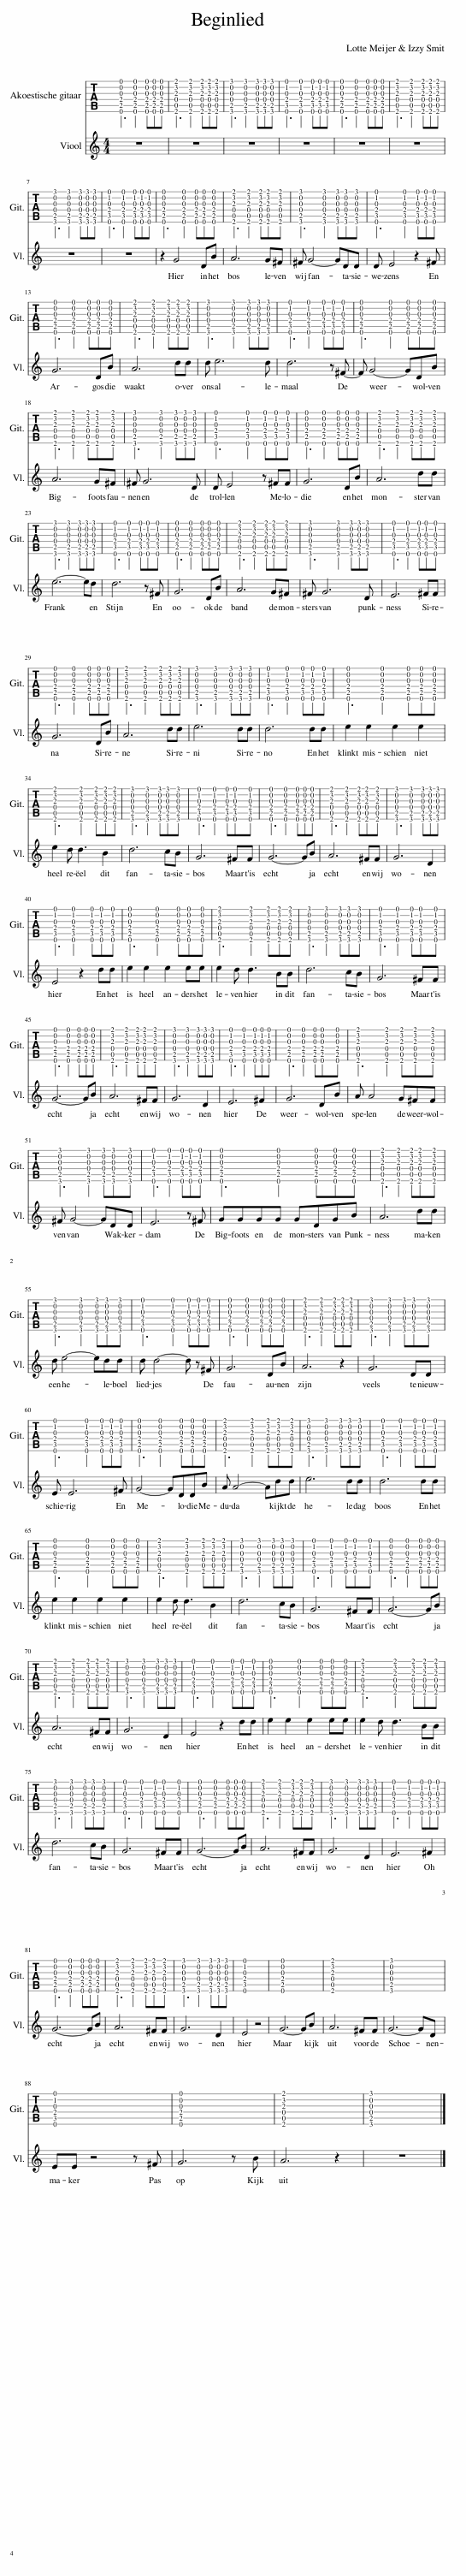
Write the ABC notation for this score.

X:1
%%score 1 2
L:1/8
M:4/4
I:linebreak $
K:C
V:1 tab stafflines=6 strings=E2,A2,D3,G3,B3,E4
V:2 treble
V:1
 [!6!E,,!5!B,,!4!E,!3!G,!2!B,!1!E]3 [!6!E,,!5!B,,!4!E,!3!G,!2!B,!1!E]2 [!6!E,,!5!B,,!4!E,!3!G,!2!B,!1!E][!6!E,,!5!B,,!4!E,!3!G,!2!B,!1!E][!6!E,,!5!B,,!4!E,!3!G,!2!B,!1!E] | [!6!^F,,!5!A,,!4!D,!3!A,!2!D!1!^F]3 [!6!F,,!5!A,,!4!D,!3!A,!2!D!1!F]2 [!6!F,,!5!A,,!4!D,!3!A,!2!D!1!F][!6!F,,!5!A,,!4!D,!3!A,!2!D!1!F][!6!F,,!5!A,,!4!D,!3!A,!2!D!1!F] | [!6!G,,!5!B,,!4!D,!3!G,!2!B,!1!G]3 [!6!G,,!5!B,,!4!D,!3!G,!2!B,!1!G]2 [!6!G,,!5!B,,!4!D,!3!G,!2!B,!1!G][!6!G,,!5!B,,!4!D,!3!G,!2!B,!1!G][!6!G,,!5!B,,!4!D,!3!G,!2!B,!1!G] | [!6!E,,!5!C,!4!E,!3!G,!2!C!1!E]3 [!6!E,,!5!C,!4!E,!3!G,!2!C!1!E]2 [!6!E,,!5!C,!4!E,!3!G,!2!C!1!E][!6!E,,!5!C,!4!E,!3!G,!2!C!1!E][!6!E,,!5!C,!4!E,!3!G,!2!C!1!E] | [!6!E,,!5!B,,!4!E,!3!G,!2!B,!1!E]3 [!6!E,,!5!B,,!4!E,!3!G,!2!B,!1!E]2 [!6!E,,!5!B,,!4!E,!3!G,!2!B,!1!E][!6!E,,!5!B,,!4!E,!3!G,!2!B,!1!E][!6!E,,!5!B,,!4!E,!3!G,!2!B,!1!E] | %5
 [!6!^F,,!5!A,,!4!D,!3!A,!2!D!1!^F]3 [!6!F,,!5!A,,!4!D,!3!A,!2!D!1!F]2 [!6!F,,!5!A,,!4!D,!3!A,!2!D!1!F][!6!F,,!5!A,,!4!D,!3!A,!2!D!1!F][!6!F,,!5!A,,!4!D,!3!A,!2!D!1!F] |$ [!6!G,,!5!B,,!4!D,!3!G,!2!B,!1!G]3 [!6!G,,!5!B,,!4!D,!3!G,!2!B,!1!G]2 [!6!G,,!5!B,,!4!D,!3!G,!2!B,!1!G][!6!G,,!5!B,,!4!D,!3!G,!2!B,!1!G][!6!G,,!5!B,,!4!D,!3!G,!2!B,!1!G] | [!6!E,,!5!C,!4!E,!3!G,!2!C!1!E]3 [!6!E,,!5!C,!4!E,!3!G,!2!C!1!E]2 [!6!E,,!5!C,!4!E,!3!G,!2!C!1!E][!6!E,,!5!C,!4!E,!3!G,!2!C!1!E][!6!E,,!5!C,!4!E,!3!G,!2!C!1!E] | [!6!E,,!5!B,,!4!E,!3!G,!2!B,!1!E]3 [!6!E,,!5!B,,!4!E,!3!G,!2!B,!1!E]2 [!6!E,,!5!B,,!4!E,!3!G,!2!B,!1!E][!6!E,,!5!B,,!4!E,!3!G,!2!B,!1!E][!6!E,,!5!B,,!4!E,!3!G,!2!B,!1!E] | [!6!^F,,!5!A,,!4!D,!3!A,!2!D!1!^F]3 [!6!F,,!5!A,,!4!D,!3!A,!2!D!1!F]2 [!6!F,,!5!A,,!4!D,!3!A,!2!D!1!F][!6!F,,!5!A,,!4!D,!3!A,!2!D!1!F][!6!F,,!5!A,,!4!D,!3!A,!2!D!1!F] | %10
 [!6!G,,!5!B,,!4!D,!3!G,!2!B,!1!G]3 [!6!G,,!5!B,,!4!D,!3!G,!2!B,!1!G]2 [!6!G,,!5!B,,!4!D,!3!G,!2!B,!1!G][!6!G,,!5!B,,!4!D,!3!G,!2!B,!1!G][!6!G,,!5!B,,!4!D,!3!G,!2!B,!1!G] | [!6!E,,!5!C,!4!E,!3!G,!2!C!1!E]3 [!6!E,,!5!C,!4!E,!3!G,!2!C!1!E]2 [!6!E,,!5!C,!4!E,!3!G,!2!C!1!E][!6!E,,!5!C,!4!E,!3!G,!2!C!1!E][!6!E,,!5!C,!4!E,!3!G,!2!C!1!E] |$ [!6!E,,!5!B,,!4!E,!3!G,!2!B,!1!E]3 [!6!E,,!5!B,,!4!E,!3!G,!2!B,!1!E]2 [!6!E,,!5!B,,!4!E,!3!G,!2!B,!1!E][!6!E,,!5!B,,!4!E,!3!G,!2!B,!1!E][!6!E,,!5!B,,!4!E,!3!G,!2!B,!1!E] | [!6!^F,,!5!A,,!4!D,!3!A,!2!D!1!^F]3 [!6!F,,!5!A,,!4!D,!3!A,!2!D!1!F]2 [!6!F,,!5!A,,!4!D,!3!A,!2!D!1!F][!6!F,,!5!A,,!4!D,!3!A,!2!D!1!F][!6!F,,!5!A,,!4!D,!3!A,!2!D!1!F] | [!6!G,,!5!B,,!4!D,!3!G,!2!B,!1!G]3 [!6!G,,!5!B,,!4!D,!3!G,!2!B,!1!G]2 [!6!G,,!5!B,,!4!D,!3!G,!2!B,!1!G][!6!G,,!5!B,,!4!D,!3!G,!2!B,!1!G][!6!G,,!5!B,,!4!D,!3!G,!2!B,!1!G] | %15
 [!6!E,,!5!C,!4!E,!3!G,!2!C!1!E]3 [!6!E,,!5!C,!4!E,!3!G,!2!C!1!E]2 [!6!E,,!5!C,!4!E,!3!G,!2!C!1!E][!6!E,,!5!C,!4!E,!3!G,!2!C!1!E][!6!E,,!5!C,!4!E,!3!G,!2!C!1!E] | [!6!E,,!5!B,,!4!E,!3!G,!2!B,!1!E]3 [!6!E,,!5!B,,!4!E,!3!G,!2!B,!1!E]2 [!6!E,,!5!B,,!4!E,!3!G,!2!B,!1!E][!6!E,,!5!B,,!4!E,!3!G,!2!B,!1!E][!6!E,,!5!B,,!4!E,!3!G,!2!B,!1!E] |$ [!6!^F,,!5!A,,!4!D,!3!A,!2!D!1!^F]3 [!6!F,,!5!A,,!4!D,!3!A,!2!D!1!F]2 [!6!F,,!5!A,,!4!D,!3!A,!2!D!1!F][!6!F,,!5!A,,!4!D,!3!A,!2!D!1!F][!6!F,,!5!A,,!4!D,!3!A,!2!D!1!F] | [!6!G,,!5!B,,!4!D,!3!G,!2!B,!1!G]3 [!6!G,,!5!B,,!4!D,!3!G,!2!B,!1!G]2 [!6!G,,!5!B,,!4!D,!3!G,!2!B,!1!G][!6!G,,!5!B,,!4!D,!3!G,!2!B,!1!G][!6!G,,!5!B,,!4!D,!3!G,!2!B,!1!G] | [!6!E,,!5!C,!4!E,!3!G,!2!C!1!E]3 [!6!E,,!5!C,!4!E,!3!G,!2!C!1!E]2 [!6!E,,!5!C,!4!E,!3!G,!2!C!1!E][!6!E,,!5!C,!4!E,!3!G,!2!C!1!E][!6!E,,!5!C,!4!E,!3!G,!2!C!1!E] | %20
 [!6!E,,!5!B,,!4!E,!3!G,!2!B,!1!E]3 [!6!E,,!5!B,,!4!E,!3!G,!2!B,!1!E]2 [!6!E,,!5!B,,!4!E,!3!G,!2!B,!1!E][!6!E,,!5!B,,!4!E,!3!G,!2!B,!1!E][!6!E,,!5!B,,!4!E,!3!G,!2!B,!1!E] | [!6!^F,,!5!A,,!4!D,!3!A,!2!D!1!^F]3 [!6!F,,!5!A,,!4!D,!3!A,!2!D!1!F]2 [!6!F,,!5!A,,!4!D,!3!A,!2!D!1!F][!6!F,,!5!A,,!4!D,!3!A,!2!D!1!F][!6!F,,!5!A,,!4!D,!3!A,!2!D!1!F] |$ [!6!G,,!5!B,,!4!D,!3!G,!2!B,!1!G]3 [!6!G,,!5!B,,!4!D,!3!G,!2!B,!1!G]2 [!6!G,,!5!B,,!4!D,!3!G,!2!B,!1!G][!6!G,,!5!B,,!4!D,!3!G,!2!B,!1!G][!6!G,,!5!B,,!4!D,!3!G,!2!B,!1!G] | [!6!E,,!5!C,!4!E,!3!G,!2!C!1!E]3 [!6!E,,!5!C,!4!E,!3!G,!2!C!1!E]2 [!6!E,,!5!C,!4!E,!3!G,!2!C!1!E][!6!E,,!5!C,!4!E,!3!G,!2!C!1!E][!6!E,,!5!C,!4!E,!3!G,!2!C!1!E] | [!6!E,,!5!B,,!4!E,!3!G,!2!B,!1!E]3 [!6!E,,!5!B,,!4!E,!3!G,!2!B,!1!E]2 [!6!E,,!5!B,,!4!E,!3!G,!2!B,!1!E][!6!E,,!5!B,,!4!E,!3!G,!2!B,!1!E][!6!E,,!5!B,,!4!E,!3!G,!2!B,!1!E] | %25
 [!6!^F,,!5!A,,!4!D,!3!A,!2!D!1!^F]3 [!6!F,,!5!A,,!4!D,!3!A,!2!D!1!F]2 [!6!F,,!5!A,,!4!D,!3!A,!2!D!1!F][!6!F,,!5!A,,!4!D,!3!A,!2!D!1!F][!6!F,,!5!A,,!4!D,!3!A,!2!D!1!F] | [!6!G,,!5!B,,!4!D,!3!G,!2!B,!1!G]3 [!6!G,,!5!B,,!4!D,!3!G,!2!B,!1!G]2 [!6!G,,!5!B,,!4!D,!3!G,!2!B,!1!G][!6!G,,!5!B,,!4!D,!3!G,!2!B,!1!G][!6!G,,!5!B,,!4!D,!3!G,!2!B,!1!G] | [!6!E,,!5!C,!4!E,!3!G,!2!C!1!E]3 [!6!E,,!5!C,!4!E,!3!G,!2!C!1!E]2 [!6!E,,!5!C,!4!E,!3!G,!2!C!1!E][!6!E,,!5!C,!4!E,!3!G,!2!C!1!E][!6!E,,!5!C,!4!E,!3!G,!2!C!1!E] |$ [!6!E,,!5!B,,!4!E,!3!G,!2!B,!1!E]3 [!6!E,,!5!B,,!4!E,!3!G,!2!B,!1!E]2 [!6!E,,!5!B,,!4!E,!3!G,!2!B,!1!E][!6!E,,!5!B,,!4!E,!3!G,!2!B,!1!E][!6!E,,!5!B,,!4!E,!3!G,!2!B,!1!E] | [!6!^F,,!5!A,,!4!D,!3!A,!2!D!1!^F]3 [!6!F,,!5!A,,!4!D,!3!A,!2!D!1!F]2 [!6!F,,!5!A,,!4!D,!3!A,!2!D!1!F][!6!F,,!5!A,,!4!D,!3!A,!2!D!1!F][!6!F,,!5!A,,!4!D,!3!A,!2!D!1!F] | %30
 [!6!G,,!5!B,,!4!D,!3!G,!2!B,!1!G]3 [!6!G,,!5!B,,!4!D,!3!G,!2!B,!1!G]2 [!6!G,,!5!B,,!4!D,!3!G,!2!B,!1!G][!6!G,,!5!B,,!4!D,!3!G,!2!B,!1!G][!6!G,,!5!B,,!4!D,!3!G,!2!B,!1!G] | [!6!E,,!5!C,!4!E,!3!G,!2!C!1!E]3 [!6!E,,!5!C,!4!E,!3!G,!2!C!1!E]2 [!6!E,,!5!C,!4!E,!3!G,!2!C!1!E][!6!E,,!5!C,!4!E,!3!G,!2!C!1!E][!6!E,,!5!C,!4!E,!3!G,!2!C!1!E] | [!6!E,,!5!B,,!4!E,!3!G,!2!B,!1!E]3 [!6!E,,!5!B,,!4!E,!3!G,!2!B,!1!E]2 [!6!E,,!5!B,,!4!E,!3!G,!2!B,!1!E][!6!E,,!5!B,,!4!E,!3!G,!2!B,!1!E][!6!E,,!5!B,,!4!E,!3!G,!2!B,!1!E] |$ [!6!^F,,!5!A,,!4!D,!3!A,!2!D!1!^F]3 [!6!F,,!5!A,,!4!D,!3!A,!2!D!1!F]2 [!6!F,,!5!A,,!4!D,!3!A,!2!D!1!F][!6!F,,!5!A,,!4!D,!3!A,!2!D!1!F][!6!F,,!5!A,,!4!D,!3!A,!2!D!1!F] | [!6!G,,!5!B,,!4!D,!3!G,!2!B,!1!G]3 [!6!G,,!5!B,,!4!D,!3!G,!2!B,!1!G]2 [!6!G,,!5!B,,!4!D,!3!G,!2!B,!1!G][!6!G,,!5!B,,!4!D,!3!G,!2!B,!1!G][!6!G,,!5!B,,!4!D,!3!G,!2!B,!1!G] | %35
 [!6!E,,!5!C,!4!E,!3!G,!2!C!1!E]3 [!6!E,,!5!C,!4!E,!3!G,!2!C!1!E]2 [!6!E,,!5!C,!4!E,!3!G,!2!C!1!E][!6!E,,!5!C,!4!E,!3!G,!2!C!1!E][!6!E,,!5!C,!4!E,!3!G,!2!C!1!E] | [!6!E,,!5!B,,!4!E,!3!G,!2!B,!1!E]3 [!6!E,,!5!B,,!4!E,!3!G,!2!B,!1!E]2 [!6!E,,!5!B,,!4!E,!3!G,!2!B,!1!E][!6!E,,!5!B,,!4!E,!3!G,!2!B,!1!E][!6!E,,!5!B,,!4!E,!3!G,!2!B,!1!E] | [!6!^F,,!5!A,,!4!D,!3!A,!2!D!1!^F]3 [!6!F,,!5!A,,!4!D,!3!A,!2!D!1!F]2 [!6!F,,!5!A,,!4!D,!3!A,!2!D!1!F][!6!F,,!5!A,,!4!D,!3!A,!2!D!1!F][!6!F,,!5!A,,!4!D,!3!A,!2!D!1!F] | [!6!G,,!5!B,,!4!D,!3!G,!2!B,!1!G]3 [!6!G,,!5!B,,!4!D,!3!G,!2!B,!1!G]2 [!6!G,,!5!B,,!4!D,!3!G,!2!B,!1!G][!6!G,,!5!B,,!4!D,!3!G,!2!B,!1!G][!6!G,,!5!B,,!4!D,!3!G,!2!B,!1!G] |$ [!6!E,,!5!C,!4!E,!3!G,!2!C!1!E]3 [!6!E,,!5!C,!4!E,!3!G,!2!C!1!E]2 [!6!E,,!5!C,!4!E,!3!G,!2!C!1!E][!6!E,,!5!C,!4!E,!3!G,!2!C!1!E][!6!E,,!5!C,!4!E,!3!G,!2!C!1!E] | %40
 [!6!E,,!5!B,,!4!E,!3!G,!2!B,!1!E]3 [!6!E,,!5!B,,!4!E,!3!G,!2!B,!1!E]2 [!6!E,,!5!B,,!4!E,!3!G,!2!B,!1!E][!6!E,,!5!B,,!4!E,!3!G,!2!B,!1!E][!6!E,,!5!B,,!4!E,!3!G,!2!B,!1!E] | [!6!^F,,!5!A,,!4!D,!3!A,!2!D!1!^F]3 [!6!F,,!5!A,,!4!D,!3!A,!2!D!1!F]2 [!6!F,,!5!A,,!4!D,!3!A,!2!D!1!F][!6!F,,!5!A,,!4!D,!3!A,!2!D!1!F][!6!F,,!5!A,,!4!D,!3!A,!2!D!1!F] | [!6!G,,!5!B,,!4!D,!3!G,!2!B,!1!G]3 [!6!G,,!5!B,,!4!D,!3!G,!2!B,!1!G]2 [!6!G,,!5!B,,!4!D,!3!G,!2!B,!1!G][!6!G,,!5!B,,!4!D,!3!G,!2!B,!1!G][!6!G,,!5!B,,!4!D,!3!G,!2!B,!1!G] | [!6!E,,!5!C,!4!E,!3!G,!2!C!1!E]3 [!6!E,,!5!C,!4!E,!3!G,!2!C!1!E]2 [!6!E,,!5!C,!4!E,!3!G,!2!C!1!E][!6!E,,!5!C,!4!E,!3!G,!2!C!1!E][!6!E,,!5!C,!4!E,!3!G,!2!C!1!E] |$ [!6!E,,!5!B,,!4!E,!3!G,!2!B,!1!E]3 [!6!E,,!5!B,,!4!E,!3!G,!2!B,!1!E]2 [!6!E,,!5!B,,!4!E,!3!G,!2!B,!1!E][!6!E,,!5!B,,!4!E,!3!G,!2!B,!1!E][!6!E,,!5!B,,!4!E,!3!G,!2!B,!1!E] | %45
 [!6!^F,,!5!A,,!4!D,!3!A,!2!D!1!^F]3 [!6!F,,!5!A,,!4!D,!3!A,!2!D!1!F]2 [!6!F,,!5!A,,!4!D,!3!A,!2!D!1!F][!6!F,,!5!A,,!4!D,!3!A,!2!D!1!F][!6!F,,!5!A,,!4!D,!3!A,!2!D!1!F] | [!6!G,,!5!B,,!4!D,!3!G,!2!B,!1!G]3 [!6!G,,!5!B,,!4!D,!3!G,!2!B,!1!G]2 [!6!G,,!5!B,,!4!D,!3!G,!2!B,!1!G][!6!G,,!5!B,,!4!D,!3!G,!2!B,!1!G][!6!G,,!5!B,,!4!D,!3!G,!2!B,!1!G] | [!6!E,,!5!C,!4!E,!3!G,!2!C!1!E]3 [!6!E,,!5!C,!4!E,!3!G,!2!C!1!E]2 [!6!E,,!5!C,!4!E,!3!G,!2!C!1!E][!6!E,,!5!C,!4!E,!3!G,!2!C!1!E][!6!E,,!5!C,!4!E,!3!G,!2!C!1!E] | [!6!E,,!5!B,,!4!E,!3!G,!2!B,!1!E]3 [!6!E,,!5!B,,!4!E,!3!G,!2!B,!1!E]2 [!6!E,,!5!B,,!4!E,!3!G,!2!B,!1!E][!6!E,,!5!B,,!4!E,!3!G,!2!B,!1!E][!6!E,,!5!B,,!4!E,!3!G,!2!B,!1!E] | [!6!^F,,!5!A,,!4!D,!3!A,!2!D!1!^F]3 [!6!F,,!5!A,,!4!D,!3!A,!2!D!1!F]2 [!6!F,,!5!A,,!4!D,!3!A,!2!D!1!F][!6!F,,!5!A,,!4!D,!3!A,!2!D!1!F][!6!F,,!5!A,,!4!D,!3!A,!2!D!1!F] |$ %50
 [!6!G,,!5!B,,!4!D,!3!G,!2!B,!1!G]3 [!6!G,,!5!B,,!4!D,!3!G,!2!B,!1!G]2 [!6!G,,!5!B,,!4!D,!3!G,!2!B,!1!G][!6!G,,!5!B,,!4!D,!3!G,!2!B,!1!G][!6!G,,!5!B,,!4!D,!3!G,!2!B,!1!G] | [!6!E,,!5!C,!4!E,!3!G,!2!C!1!E]3 [!6!E,,!5!C,!4!E,!3!G,!2!C!1!E]2 [!6!E,,!5!C,!4!E,!3!G,!2!C!1!E][!6!E,,!5!C,!4!E,!3!G,!2!C!1!E][!6!E,,!5!C,!4!E,!3!G,!2!C!1!E] | [!6!E,,!5!B,,!4!E,!3!G,!2!B,!1!E]3 [!6!E,,!5!B,,!4!E,!3!G,!2!B,!1!E]2 [!6!E,,!5!B,,!4!E,!3!G,!2!B,!1!E][!6!E,,!5!B,,!4!E,!3!G,!2!B,!1!E][!6!E,,!5!B,,!4!E,!3!G,!2!B,!1!E] | [!6!^F,,!5!A,,!4!D,!3!A,!2!D!1!^F]3 [!6!F,,!5!A,,!4!D,!3!A,!2!D!1!F]2 [!6!F,,!5!A,,!4!D,!3!A,!2!D!1!F][!6!F,,!5!A,,!4!D,!3!A,!2!D!1!F][!6!F,,!5!A,,!4!D,!3!A,!2!D!1!F] |$ [!6!G,,!5!B,,!4!D,!3!G,!2!B,!1!G]3 [!6!G,,!5!B,,!4!D,!3!G,!2!B,!1!G]2 [!6!G,,!5!B,,!4!D,!3!G,!2!B,!1!G][!6!G,,!5!B,,!4!D,!3!G,!2!B,!1!G][!6!G,,!5!B,,!4!D,!3!G,!2!B,!1!G] | %55
 [!6!E,,!5!C,!4!E,!3!G,!2!C!1!E]3 [!6!E,,!5!C,!4!E,!3!G,!2!C!1!E]2 [!6!E,,!5!C,!4!E,!3!G,!2!C!1!E][!6!E,,!5!C,!4!E,!3!G,!2!C!1!E][!6!E,,!5!C,!4!E,!3!G,!2!C!1!E] | [!6!E,,!5!B,,!4!E,!3!G,!2!B,!1!E]3 [!6!E,,!5!B,,!4!E,!3!G,!2!B,!1!E]2 [!6!E,,!5!B,,!4!E,!3!G,!2!B,!1!E][!6!E,,!5!B,,!4!E,!3!G,!2!B,!1!E][!6!E,,!5!B,,!4!E,!3!G,!2!B,!1!E] | [!6!^F,,!5!A,,!4!D,!3!A,!2!D!1!^F]3 [!6!F,,!5!A,,!4!D,!3!A,!2!D!1!F]2 [!6!F,,!5!A,,!4!D,!3!A,!2!D!1!F][!6!F,,!5!A,,!4!D,!3!A,!2!D!1!F][!6!F,,!5!A,,!4!D,!3!A,!2!D!1!F] | [!6!G,,!5!B,,!4!D,!3!G,!2!B,!1!G]3 [!6!G,,!5!B,,!4!D,!3!G,!2!B,!1!G]2 [!6!G,,!5!B,,!4!D,!3!G,!2!B,!1!G][!6!G,,!5!B,,!4!D,!3!G,!2!B,!1!G][!6!G,,!5!B,,!4!D,!3!G,!2!B,!1!G] |$ [!6!E,,!5!C,!4!E,!3!G,!2!C!1!E]3 [!6!E,,!5!C,!4!E,!3!G,!2!C!1!E]2 [!6!E,,!5!C,!4!E,!3!G,!2!C!1!E][!6!E,,!5!C,!4!E,!3!G,!2!C!1!E][!6!E,,!5!C,!4!E,!3!G,!2!C!1!E] | %60
 [!6!E,,!5!B,,!4!E,!3!G,!2!B,!1!E]3 [!6!E,,!5!B,,!4!E,!3!G,!2!B,!1!E]2 [!6!E,,!5!B,,!4!E,!3!G,!2!B,!1!E][!6!E,,!5!B,,!4!E,!3!G,!2!B,!1!E][!6!E,,!5!B,,!4!E,!3!G,!2!B,!1!E] | [!6!^F,,!5!A,,!4!D,!3!A,!2!D!1!^F]3 [!6!F,,!5!A,,!4!D,!3!A,!2!D!1!F]2 [!6!F,,!5!A,,!4!D,!3!A,!2!D!1!F][!6!F,,!5!A,,!4!D,!3!A,!2!D!1!F][!6!F,,!5!A,,!4!D,!3!A,!2!D!1!F] | [!6!G,,!5!B,,!4!D,!3!G,!2!B,!1!G]3 [!6!G,,!5!B,,!4!D,!3!G,!2!B,!1!G]2 [!6!G,,!5!B,,!4!D,!3!G,!2!B,!1!G][!6!G,,!5!B,,!4!D,!3!G,!2!B,!1!G][!6!G,,!5!B,,!4!D,!3!G,!2!B,!1!G] | [!6!E,,!5!C,!4!E,!3!G,!2!C!1!E]3 [!6!E,,!5!C,!4!E,!3!G,!2!C!1!E]2 [!6!E,,!5!C,!4!E,!3!G,!2!C!1!E][!6!E,,!5!C,!4!E,!3!G,!2!C!1!E][!6!E,,!5!C,!4!E,!3!G,!2!C!1!E] |$ [!6!E,,!5!B,,!4!E,!3!G,!2!B,!1!E]3 [!6!E,,!5!B,,!4!E,!3!G,!2!B,!1!E]2 [!6!E,,!5!B,,!4!E,!3!G,!2!B,!1!E][!6!E,,!5!B,,!4!E,!3!G,!2!B,!1!E][!6!E,,!5!B,,!4!E,!3!G,!2!B,!1!E] | %65
 [!6!^F,,!5!A,,!4!D,!3!A,!2!D!1!^F]3 [!6!F,,!5!A,,!4!D,!3!A,!2!D!1!F]2 [!6!F,,!5!A,,!4!D,!3!A,!2!D!1!F][!6!F,,!5!A,,!4!D,!3!A,!2!D!1!F][!6!F,,!5!A,,!4!D,!3!A,!2!D!1!F] | [!6!G,,!5!B,,!4!D,!3!G,!2!B,!1!G]3 [!6!G,,!5!B,,!4!D,!3!G,!2!B,!1!G]2 [!6!G,,!5!B,,!4!D,!3!G,!2!B,!1!G][!6!G,,!5!B,,!4!D,!3!G,!2!B,!1!G][!6!G,,!5!B,,!4!D,!3!G,!2!B,!1!G] | [!6!E,,!5!C,!4!E,!3!G,!2!C!1!E]3 [!6!E,,!5!C,!4!E,!3!G,!2!C!1!E]2 [!6!E,,!5!C,!4!E,!3!G,!2!C!1!E][!6!E,,!5!C,!4!E,!3!G,!2!C!1!E][!6!E,,!5!C,!4!E,!3!G,!2!C!1!E] | [!6!E,,!5!B,,!4!E,!3!G,!2!B,!1!E]3 [!6!E,,!5!B,,!4!E,!3!G,!2!B,!1!E]2 [!6!E,,!5!B,,!4!E,!3!G,!2!B,!1!E][!6!E,,!5!B,,!4!E,!3!G,!2!B,!1!E][!6!E,,!5!B,,!4!E,!3!G,!2!B,!1!E] |$ [!6!^F,,!5!A,,!4!D,!3!A,!2!D!1!^F]3 [!6!F,,!5!A,,!4!D,!3!A,!2!D!1!F]2 [!6!F,,!5!A,,!4!D,!3!A,!2!D!1!F][!6!F,,!5!A,,!4!D,!3!A,!2!D!1!F][!6!F,,!5!A,,!4!D,!3!A,!2!D!1!F] | %70
 [!6!G,,!5!B,,!4!D,!3!G,!2!B,!1!G]3 [!6!G,,!5!B,,!4!D,!3!G,!2!B,!1!G]2 [!6!G,,!5!B,,!4!D,!3!G,!2!B,!1!G][!6!G,,!5!B,,!4!D,!3!G,!2!B,!1!G][!6!G,,!5!B,,!4!D,!3!G,!2!B,!1!G] | [!6!E,,!5!C,!4!E,!3!G,!2!C!1!E]3 [!6!E,,!5!C,!4!E,!3!G,!2!C!1!E]2 [!6!E,,!5!C,!4!E,!3!G,!2!C!1!E][!6!E,,!5!C,!4!E,!3!G,!2!C!1!E][!6!E,,!5!C,!4!E,!3!G,!2!C!1!E] | [!6!E,,!5!B,,!4!E,!3!G,!2!B,!1!E]3 [!6!E,,!5!B,,!4!E,!3!G,!2!B,!1!E]2 [!6!E,,!5!B,,!4!E,!3!G,!2!B,!1!E][!6!E,,!5!B,,!4!E,!3!G,!2!B,!1!E][!6!E,,!5!B,,!4!E,!3!G,!2!B,!1!E] | [!6!^F,,!5!A,,!4!D,!3!A,!2!D!1!^F]3 [!6!F,,!5!A,,!4!D,!3!A,!2!D!1!F]2 [!6!F,,!5!A,,!4!D,!3!A,!2!D!1!F][!6!F,,!5!A,,!4!D,!3!A,!2!D!1!F][!6!F,,!5!A,,!4!D,!3!A,!2!D!1!F] |$ [!6!G,,!5!B,,!4!D,!3!G,!2!B,!1!G]3 [!6!G,,!5!B,,!4!D,!3!G,!2!B,!1!G]2 [!6!G,,!5!B,,!4!D,!3!G,!2!B,!1!G][!6!G,,!5!B,,!4!D,!3!G,!2!B,!1!G][!6!G,,!5!B,,!4!D,!3!G,!2!B,!1!G] | %75
 [!6!E,,!5!C,!4!E,!3!G,!2!C!1!E]3 [!6!E,,!5!C,!4!E,!3!G,!2!C!1!E]2 [!6!E,,!5!C,!4!E,!3!G,!2!C!1!E][!6!E,,!5!C,!4!E,!3!G,!2!C!1!E][!6!E,,!5!C,!4!E,!3!G,!2!C!1!E] | [!6!E,,!5!B,,!4!E,!3!G,!2!B,!1!E]3 [!6!E,,!5!B,,!4!E,!3!G,!2!B,!1!E]2 [!6!E,,!5!B,,!4!E,!3!G,!2!B,!1!E][!6!E,,!5!B,,!4!E,!3!G,!2!B,!1!E][!6!E,,!5!B,,!4!E,!3!G,!2!B,!1!E] | [!6!^F,,!5!A,,!4!D,!3!A,!2!D!1!^F]3 [!6!F,,!5!A,,!4!D,!3!A,!2!D!1!F]2 [!6!F,,!5!A,,!4!D,!3!A,!2!D!1!F][!6!F,,!5!A,,!4!D,!3!A,!2!D!1!F][!6!F,,!5!A,,!4!D,!3!A,!2!D!1!F] | [!6!G,,!5!B,,!4!D,!3!G,!2!B,!1!G]3 [!6!G,,!5!B,,!4!D,!3!G,!2!B,!1!G]2 [!6!G,,!5!B,,!4!D,!3!G,!2!B,!1!G][!6!G,,!5!B,,!4!D,!3!G,!2!B,!1!G][!6!G,,!5!B,,!4!D,!3!G,!2!B,!1!G] | [!6!E,,!5!C,!4!E,!3!G,!2!C!1!E]3 [!6!E,,!5!C,!4!E,!3!G,!2!C!1!E]2 [!6!E,,!5!C,!4!E,!3!G,!2!C!1!E][!6!E,,!5!C,!4!E,!3!G,!2!C!1!E][!6!E,,!5!C,!4!E,!3!G,!2!C!1!E] |$ %80
 [!6!E,,!5!B,,!4!E,!3!G,!2!B,!1!E]3 [!6!E,,!5!B,,!4!E,!3!G,!2!B,!1!E]2 [!6!E,,!5!B,,!4!E,!3!G,!2!B,!1!E][!6!E,,!5!B,,!4!E,!3!G,!2!B,!1!E][!6!E,,!5!B,,!4!E,!3!G,!2!B,!1!E] | [!6!^F,,!5!A,,!4!D,!3!A,!2!D!1!^F]3 [!6!F,,!5!A,,!4!D,!3!A,!2!D!1!F]2 [!6!F,,!5!A,,!4!D,!3!A,!2!D!1!F][!6!F,,!5!A,,!4!D,!3!A,!2!D!1!F][!6!F,,!5!A,,!4!D,!3!A,!2!D!1!F] | [!6!G,,!5!B,,!4!D,!3!G,!2!B,!1!G]3 [!6!G,,!5!B,,!4!D,!3!G,!2!B,!1!G]2 [!6!G,,!5!B,,!4!D,!3!G,!2!B,!1!G][!6!G,,!5!B,,!4!D,!3!G,!2!B,!1!G][!6!G,,!5!B,,!4!D,!3!G,!2!B,!1!G] | [!6!E,,!5!C,!4!E,!3!G,!2!C!1!E]8 | [!6!E,,!5!B,,!4!E,!3!G,!2!B,!1!E]8 | %85
 [!6!^F,,!5!A,,!4!D,!3!A,!2!D!1!^F]8 | [!6!G,,!5!B,,!4!D,!3!G,!2!B,!1!G]8 |$ [!6!E,,!5!C,!4!E,!3!G,!2!C!1!E]8 | [!6!E,,!5!B,,!4!E,!3!G,!2!B,!1!E]8 | [!6!^F,,!5!A,,!4!D,!3!A,!2!D!1!^F]8 | %90
 [!6!G,,!5!B,,!4!D,!3!G,!2!B,!1!G]8 |] %91
V:2
 z8 | z8 | z8 | z8 | z8 | %5
 z8 |$ z8 | z8 | z2 G4 DB | A6 G^F | %10
 ^F G4- GDD | D E4 z2 ^F |$ G6 DB | A6 dd | d e6 d | %15
 d6 z ^F- | F G4- GDB |$ A6 G^F | ^F G6 D | D E4 z ^FF | %20
 G6 DB | A6 dd |$ e6- ed | d6 z ^F | G6 DB | %25
 A6 G^F | ^F G6 D | E6 ^FF |$ G6 DB | A6 dd | %30
 e6 dd | d6 dd | e2 e2 e2 e2 |$ e2 d d3 B2 | d6 cB | %35
 G6 ^FF | G6- GB | A6 ^FF | G6 D2 |$ E4 z2 dd | %40
 e2 e2 e2 ee | e2 d d3 BB | d6 cB | G6 ^FF |$ G6- GB | %45
 A6 ^FF | G6 D2 | E6 ^F2 | G6 DB | A A4 G^FF |$ %50
 ^F G4- GDD | E6 z ^F | GGGG GDGB | A6 dd |$ d e4- edd | %55
 d d4- d z ^F | G6 DB | A6 z2 | G6 DD |$ E E6 ^F | %60
 G4- GDDB | A A4- Add | e6 dd | d6 dd |$ e2 e2 e2 e2 | %65
 e2 d d3 B2 | d6 cB | G6 ^FF | G6- GB |$ A6 ^FF | %70
 G6 D2 | E4 z2 dd | e2 e2 e2 ee | e2 d d3 BB |$ d6 cB | %75
 G6 ^FF | G6- GB | A6 ^FF | G6 D2 | E6 ^F2 |$ %80
 G6- GB | A6 ^FF | G6 D2 | E4 z4 | G6- GB | %85
 A6 ^FF | G6- GD |$ EE z4 z ^F | G6 z B | A6 z2 | %90
 z8 |] %91
